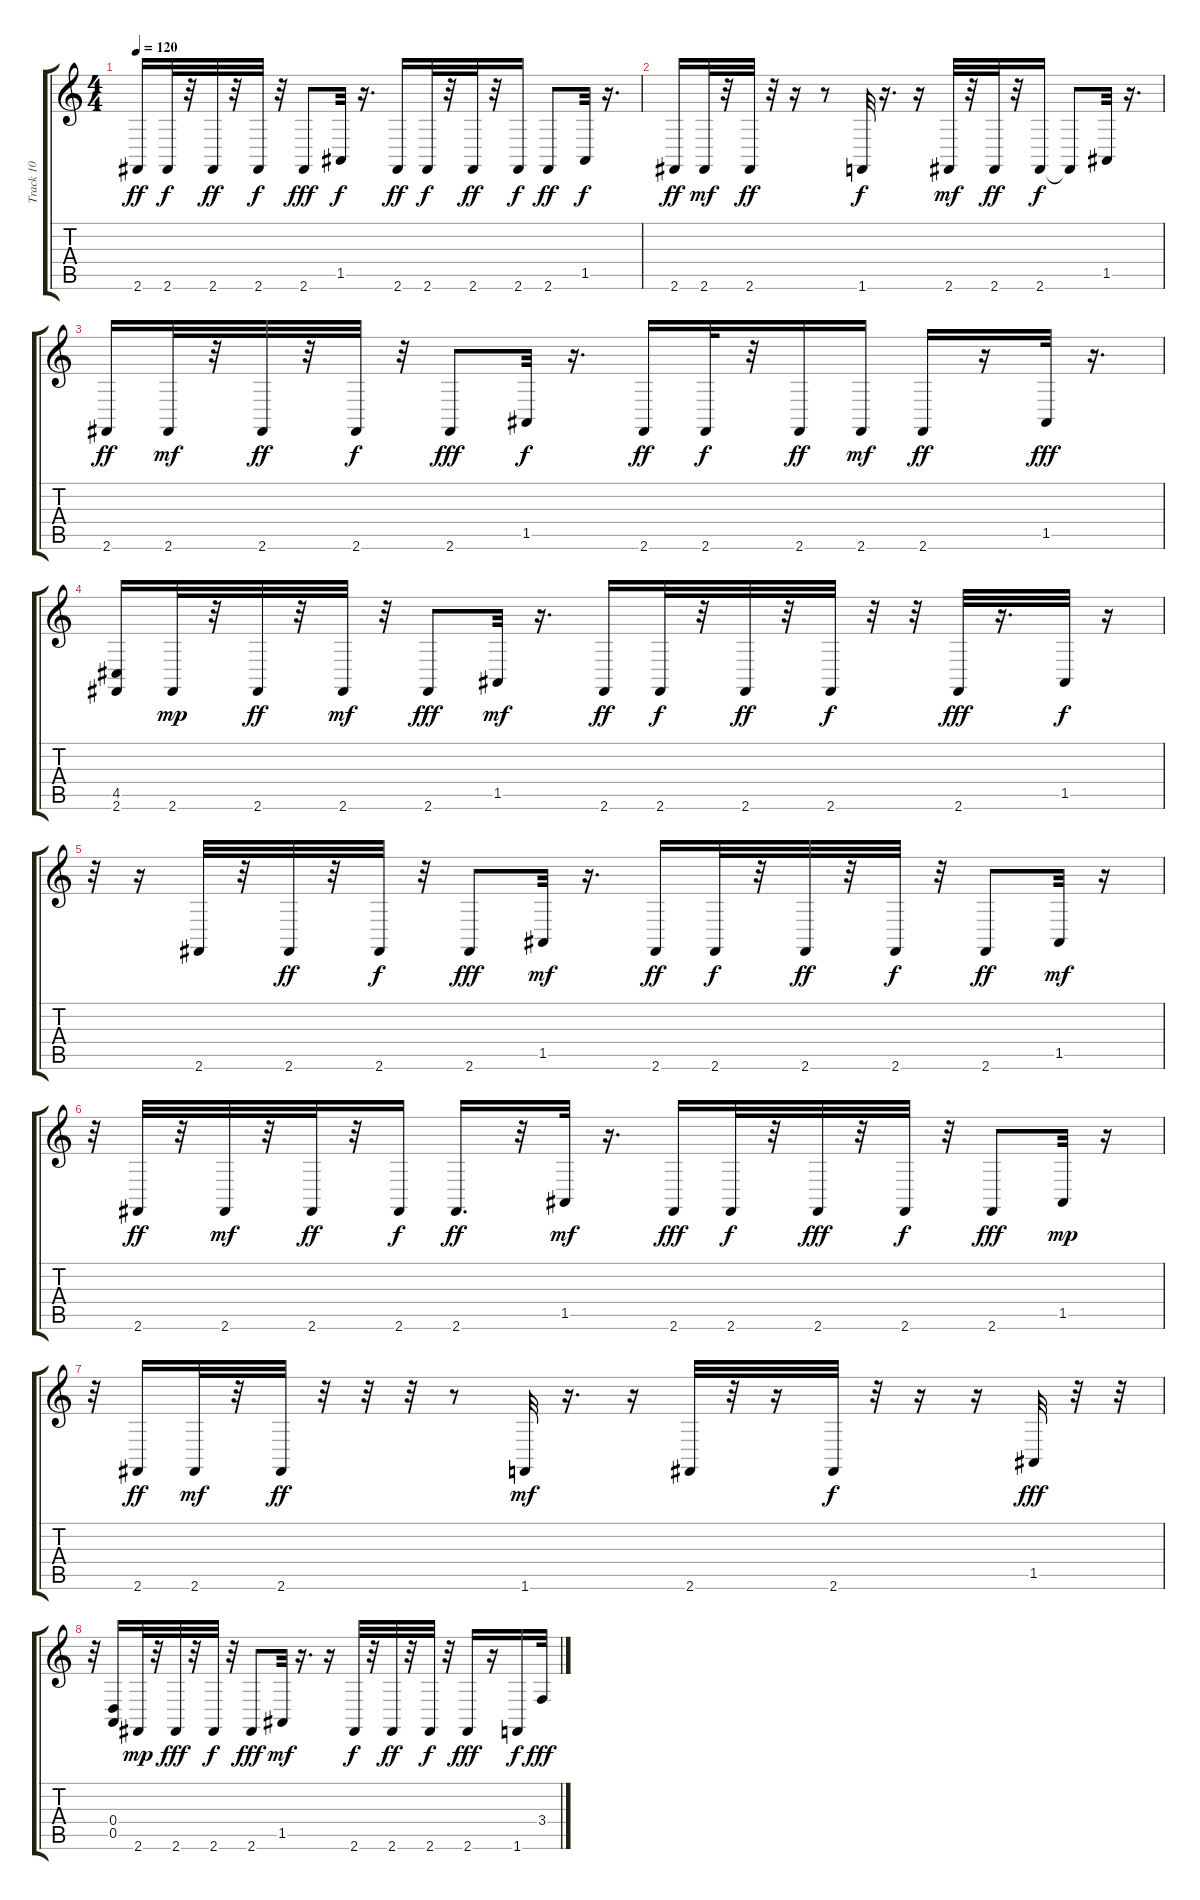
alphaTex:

\track ("Track 10" "Track 10") {instrument drawbarorgan}
\staff {score tabs}
\tuning (E4 B3 G3 D3 A2 E2) {hide}
\ts (4 4)
\tempo 120
\clef g2
\ks c
2.6.16{dy ff} 2.6.32{dy f} r.32 2.6.32{dy ff} r.32 2.6.32{dy f} r.32 2.6.8{dy fff} 1.5.32{dy f} r.16{d} 2.6.16{dy ff} 2.6.32{dy f} r.32 2.6.32{dy ff} r.32 2.6.16{dy f} 2.6.8{dy ff} 1.5.32{dy f} r.16{d} |
2.6.16{dy ff} 2.6.32{dy mf} r.32 2.6.32{dy ff} r.32 r.16 r.8 1.6.32{dy f} r.16{d} r.16 2.6.32{dy mf} r.32 2.6.32{dy ff} r.32 2.6.16{dy f} 2.6{t}.8 1.5.32 r.16{d} |
2.6.16{dy ff} 2.6.32{dy mf} r.32 2.6.32{dy ff} r.32 2.6.32{dy f} r.32 2.6.8{dy fff} 1.5.32{dy f} r.16{d} 2.6.16{dy ff} 2.6.32{dy f} r.32 2.6.16{dy ff} 2.6.16{dy mf} 2.6.16{dy ff} r.16 1.5.32{dy fff} r.16{d} |
(4.5 2.6).16 2.6.32{dy mp} r.32 2.6.32{dy ff} r.32 2.6.32{dy mf} r.32 2.6.8{dy fff} 1.5.32{dy mf} r.16{d} 2.6.16{dy ff} 2.6.32{dy f} r.32 2.6.32{dy ff} r.32 2.6.32{dy f} r.32 r.32 2.6.32{dy fff} r.16{d} 1.5.32{dy f} r.16 |
r.32 r.16 2.6.32 r.32 2.6.32{dy ff} r.32 2.6.32{dy f} r.32 2.6.8{dy fff} 1.5.32{dy mf} r.16{d} 2.6.16{dy ff} 2.6.32{dy f} r.32 2.6.32{dy ff} r.32 2.6.32{dy f} r.32 2.6.8{dy ff} 1.5.32{dy mf} r.16 |
r.32 2.6.32{dy ff} r.32 2.6.32{dy mf} r.32 2.6.32{dy ff} r.32 2.6.16{dy f} 2.6.16{d dy ff} r.32 1.5.32{dy mf} r.16{d} 2.6.16{dy fff} 2.6.32{dy f} r.32 2.6.32{dy fff} r.32 2.6.32{dy f} r.32 2.6.8{dy fff} 1.5.32{dy mp} r.16 |
r.32 2.6.16{dy ff} 2.6.32{dy mf} r.32 2.6.32{dy ff} r.32 r.32 r.32 r.8 1.6.32{dy mf} r.16{d} r.16 2.6.32 r.32 r.16 2.6.32{dy f} r.32 r.16 r.16 1.5.32{dy fff} r.32 r.32 |
r.32 (0.4 0.5).16 2.6.32{dy mp} r.32 2.6.32{dy fff} r.32 2.6.32{dy f} r.32 2.6.8{dy fff} 1.5.32{dy mf} r.16{d} r.16 2.6.32{dy f} r.32 2.6.32{dy ff} r.32 2.6.32{dy f} r.32 2.6.16{dy fff} r.16 1.6.16{dy f} 3.4.32{dy fff}
